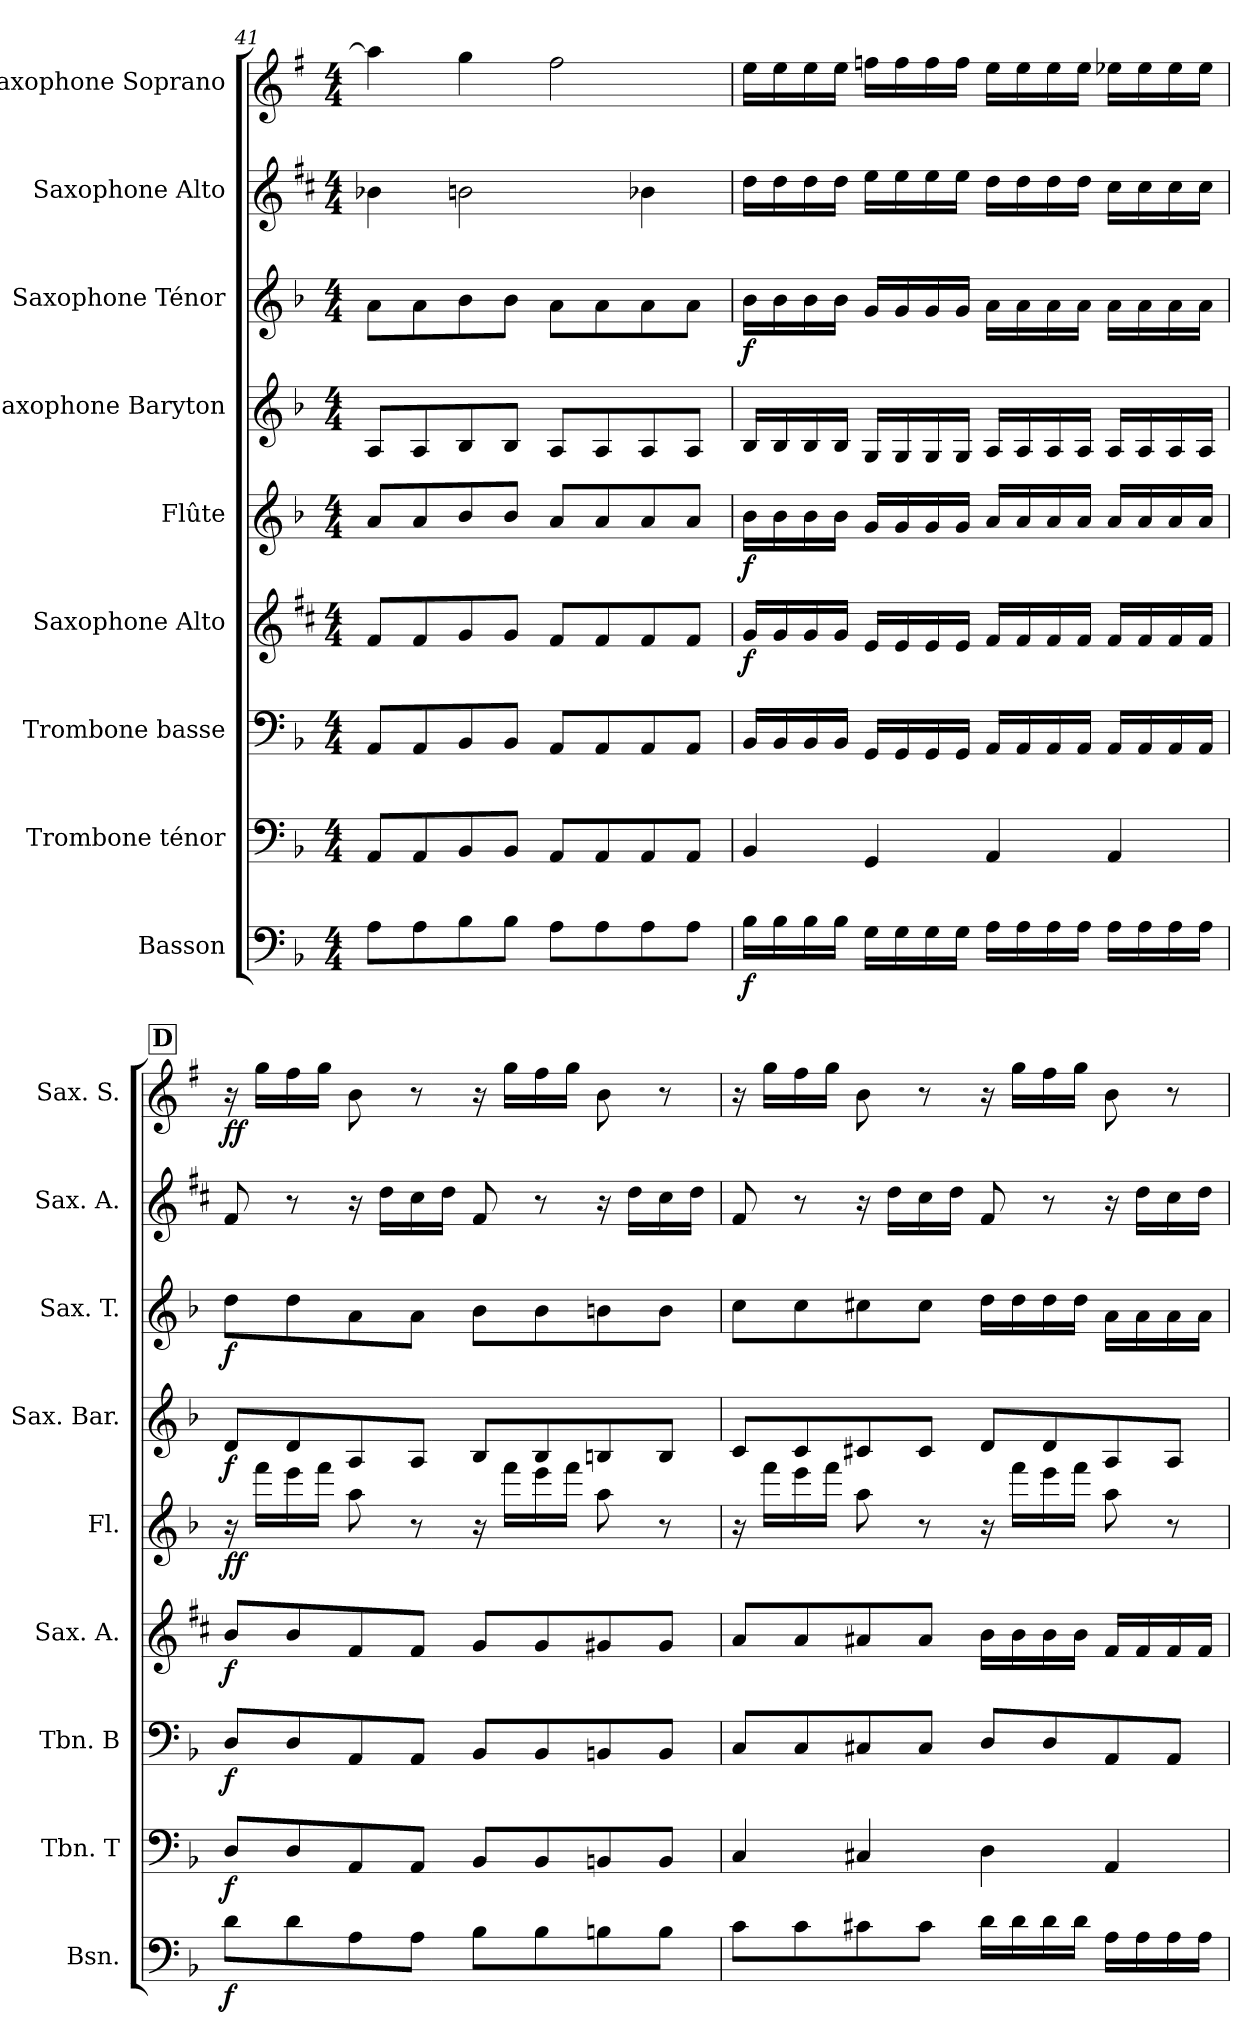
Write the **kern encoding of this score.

**kern	**dynam	**kern	**dynam	**kern	**dynam	**kern	**dynam	**kern	**dynam	**kern	**dynam	**kern	**dynam	**kern	**kern	**dynam
*part9	*part9	*part8	*part8	*part7	*part7	*part6	*part6	*part5	*part5	*part4	*part4	*part3	*part3	*part2	*part1	*part1
*staff9	*staff9	*staff8	*staff8	*staff7	*staff7	*staff6	*staff6	*staff5	*staff5	*staff4	*staff4	*staff3	*staff3	*staff2	*staff1	*staff1
*I"Basson	*	*I"Trombone ténor	*	*I"Trombone basse	*	*I"Saxophone Alto	*	*I"Flûte	*	*I"Saxophone Baryton	*	*I"Saxophone Ténor	*	*I"Saxophone Alto	*I"Saxophone Soprano	*
*I'Bsn.	*	*I'Tbn. T	*	*I'Tbn. B	*	*I'Sax. A.	*	*I'Fl.	*	*I'Sax. Bar.	*	*I'Sax. T.	*	*I'Sax. A.	*I'Sax. S.	*
*clefF4	*	*clefF4	*	*clefF4	*	*clefG2	*	*clefG2	*	*clefG2	*	*clefG2	*	*clefG2	*clefG2	*
*	*	*	*	*	*	*ITrd5c9	*	*	*	*ITrd12c21	*	*ITrd8c14	*	*ITrd5c9	*ITrd1c2	*
*k[b-]	*	*k[b-]	*	*k[b-]	*	*k[b-]	*	*k[b-]	*	*k[b-]	*	*k[b-]	*	*k[b-]	*k[b-]	*
*M4/4	*	*M4/4	*	*M4/4	*	*M4/4	*	*M4/4	*	*M4/4	*	*M4/4	*	*M4/4	*M4/4	*
=41	=41	=41	=41	=41	=41	=41	=41	=41	=41	=41	=41	=41	=41	=41	=41	=41
8A\L	.	8AA/L	.	8AA/L	.	8A/L	.	8a/L	.	8AA/L	.	8A\L	.	4d-X\	4gg\]	.
8A\	.	8AA/	.	8AA/	.	8A/	.	8a/	.	8AA/	.	8A\	.	.	.	.
8B-\	.	8BB-/	.	8BB-/	.	8B-/	.	8b-/	.	8BB-/	.	8B-\	.	2dn\	4ff\	.
8B-\J	.	8BB-/J	.	8BB-/J	.	8B-/J	.	8b-/J	.	8BB-/J	.	8B-\J	.	.	.	.
8A\L	.	8AA/L	.	8AA/L	.	8A/L	.	8a/L	.	8AA/L	.	8A\L	.	.	2ee\	.
8A\	.	8AA/	.	8AA/	.	8A/	.	8a/	.	8AA/	.	8A\	.	.	.	.
8A\	.	8AA/	.	8AA/	.	8A/	.	8a/	.	8AA/	.	8A\	.	4d-X\	.	.
8A\J	.	8AA/J	.	8AA/J	.	8A/J	.	8a/J	.	8AA/J	.	8A\J	.	.	.	.
=42	=42	=42	=42	=42	=42	=42	=42	=42	=42	=42	=42	=42	=42	=42	=42	=42
!	!LO:DY:b	!	!	!	!	!	!LO:DY:b	!	!LO:DY:b	!	!	!	!LO:DY:b	!	!	!
16B-\LL	f	4BB-/	.	16BB-/LL	.	16B-/LL	f	16b-\LL	f	16BB-/LL	.	16B-\LL	f	16f\LL	16dd\LL	.
16B-\	.	.	.	16BB-/	.	16B-/	.	16b-\	.	16BB-/	.	16B-\	.	16f\	16dd\	.
16B-\	.	.	.	16BB-/	.	16B-/	.	16b-\	.	16BB-/	.	16B-\	.	16f\	16dd\	.
16B-\JJ	.	.	.	16BB-/JJ	.	16B-/JJ	.	16b-\JJ	.	16BB-/JJ	.	16B-\JJ	.	16f\JJ	16dd\JJ	.
16G\LL	.	4GG/	.	16GG/LL	.	16G/LL	.	16g/LL	.	16GG/LL	.	16G/LL	.	16g\LL	16ee-X\LL	.
16G\	.	.	.	16GG/	.	16G/	.	16g/	.	16GG/	.	16G/	.	16g\	16ee-\	.
16G\	.	.	.	16GG/	.	16G/	.	16g/	.	16GG/	.	16G/	.	16g\	16ee-\	.
16G\JJ	.	.	.	16GG/JJ	.	16G/JJ	.	16g/JJ	.	16GG/JJ	.	16G/JJ	.	16g\JJ	16ee-\JJ	.
16A\LL	.	4AA/	.	16AA/LL	.	16A/LL	.	16a/LL	.	16AA/LL	.	16A\LL	.	16f\LL	16dd\LL	.
16A\	.	.	.	16AA/	.	16A/	.	16a/	.	16AA/	.	16A\	.	16f\	16dd\	.
16A\	.	.	.	16AA/	.	16A/	.	16a/	.	16AA/	.	16A\	.	16f\	16dd\	.
16A\JJ	.	.	.	16AA/JJ	.	16A/JJ	.	16a/JJ	.	16AA/JJ	.	16A\JJ	.	16f\JJ	16dd\JJ	.
16A\LL	.	4AA/	.	16AA/LL	.	16A/LL	.	16a/LL	.	16AA/LL	.	16A\LL	.	16e\LL	16dd-X\LL	.
16A\	.	.	.	16AA/	.	16A/	.	16a/	.	16AA/	.	16A\	.	16e\	16dd-\	.
16A\	.	.	.	16AA/	.	16A/	.	16a/	.	16AA/	.	16A\	.	16e\	16dd-\	.
16A\JJ	.	.	.	16AA/JJ	.	16A/JJ	.	16a/JJ	.	16AA/JJ	.	16A\JJ	.	16e\JJ	16dd-\JJ	.
!!LO:PB:g=z
!!LO:REH:place=s1:a:B:fs=14:t=D
=43	=43	=43	=43	=43	=43	=43	=43	=43	=43	=43	=43	=43	=43	=43	=43	=43
!	!LO:DY:b	!	!LO:DY:b	!	!LO:DY:b	!	!LO:DY:b	!	!LO:DY:b	!	!LO:DY:b	!	!LO:DY:b	!	!	!LO:DY:b
8d\L	f	8D/L	f	8D/L	f	8d/L	f	16r	ff	8D/L	f	8d\L	f	8A/	16r	ff
.	.	.	.	.	.	.	.	16fff\LL	.	.	.	.	.	.	16ff\LL	.
8d\	.	8D/	.	8D/	.	8d/	.	16eee\	.	8D/	.	8d\	.	8r	16ee\	.
.	.	.	.	.	.	.	.	16fff\JJ	.	.	.	.	.	.	16ff\JJ	.
8A\	.	8AA/	.	8AA/	.	8A/	.	8aa\	.	8AA/	.	8A\	.	16r	8a\	.
.	.	.	.	.	.	.	.	.	.	.	.	.	.	16f\LL	.	.
8A\J	.	8AA/J	.	8AA/J	.	8A/J	.	8r	.	8AA/J	.	8A\J	.	16e\	8r	.
.	.	.	.	.	.	.	.	.	.	.	.	.	.	16f\JJ	.	.
8B-\L	.	8BB-/L	.	8BB-/L	.	8B-/L	.	16r	.	8BB-/L	.	8B-\L	.	8A/	16r	.
.	.	.	.	.	.	.	.	16fff\LL	.	.	.	.	.	.	16ff\LL	.
8B-\	.	8BB-/	.	8BB-/	.	8B-/	.	16eee\	.	8BB-/	.	8B-\	.	8r	16ee\	.
.	.	.	.	.	.	.	.	16fff\JJ	.	.	.	.	.	.	16ff\JJ	.
8Bn\	.	8BBn/	.	8BBn/	.	8Bn/	.	8aa\	.	8BBn/	.	8Bn\	.	16r	8a\	.
.	.	.	.	.	.	.	.	.	.	.	.	.	.	16f\LL	.	.
8B\J	.	8BB/J	.	8BB/J	.	8B/J	.	8r	.	8BB/J	.	8B\J	.	16e\	8r	.
.	.	.	.	.	.	.	.	.	.	.	.	.	.	16f\JJ	.	.
=44	=44	=44	=44	=44	=44	=44	=44	=44	=44	=44	=44	=44	=44	=44	=44	=44
8c\L	.	4C/	.	8C/L	.	8c/L	.	16r	.	8C/L	.	8c\L	.	8A/	16r	.
.	.	.	.	.	.	.	.	16fff\LL	.	.	.	.	.	.	16ff\LL	.
8c\	.	.	.	8C/	.	8c/	.	16eee\	.	8C/	.	8c\	.	8r	16ee\	.
.	.	.	.	.	.	.	.	16fff\JJ	.	.	.	.	.	.	16ff\JJ	.
8c#X\	.	4C#X/	.	8C#X/	.	8c#X/	.	8aa\	.	8C#X/	.	8c#X\	.	16r	8a\	.
.	.	.	.	.	.	.	.	.	.	.	.	.	.	16f\LL	.	.
8c#\J	.	.	.	8C#/J	.	8c#/J	.	8r	.	8C#/J	.	8c#\J	.	16e\	8r	.
.	.	.	.	.	.	.	.	.	.	.	.	.	.	16f\JJ	.	.
16d\LL	.	4D\	.	8D/L	.	16d\LL	.	16r	.	8D/L	.	16d\LL	.	8A/	16r	.
16d\	.	.	.	.	.	16d\	.	16fff\LL	.	.	.	16d\	.	.	16ff\LL	.
16d\	.	.	.	8D/	.	16d\	.	16eee\	.	8D/	.	16d\	.	8r	16ee\	.
16d\JJ	.	.	.	.	.	16d\JJ	.	16fff\JJ	.	.	.	16d\JJ	.	.	16ff\JJ	.
16A\LL	.	4AA/	.	8AA/	.	16A/LL	.	8aa\	.	8AA/	.	16A\LL	.	16r	8a\	.
16A\	.	.	.	.	.	16A/	.	.	.	.	.	16A\	.	16f\LL	.	.
16A\	.	.	.	8AA/J	.	16A/	.	8r	.	8AA/J	.	16A\	.	16e\	8r	.
16A\JJ	.	.	.	.	.	16A/JJ	.	.	.	.	.	16A\JJ	.	16f\JJ	.	.
=	=	=	=	=	=	=	=	=	=	=	=	=	=	=	=	=
*-	*-	*-	*-	*-	*-	*-	*-	*-	*-	*-	*-	*-	*-	*-	*-	*-
